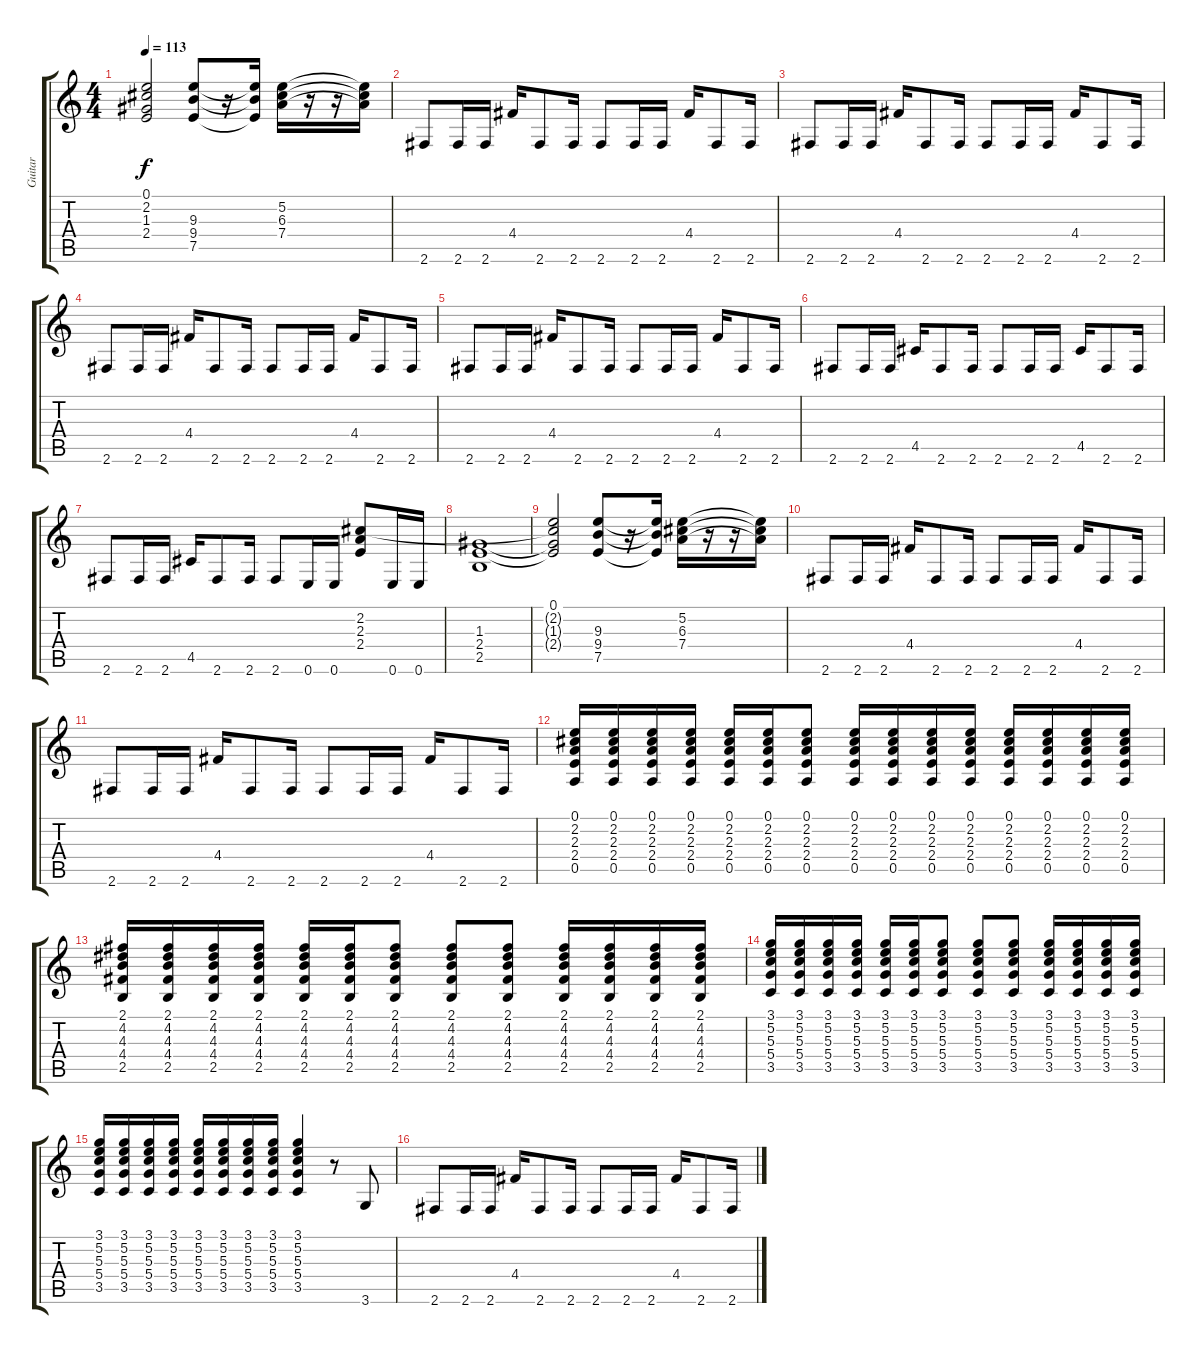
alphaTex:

\track ("Guitar" "Guitar") {instrument overdrivenguitar}
\staff {score tabs}
\tuning (E4 B3 G3 D3 A2 E2) {hide}
\ts (4 4)
\tempo 113
\clef g2
\ks c
(0.1 2.2{t} 1.3{t} 2.4{t}).2{dy f} (9.3 9.4 7.5).8 r.16 (9.3{t} 9.4{t} 7.5{t}).16 (5.2 6.3 7.4).16 r.16 r.16 (5.2{t} 6.3{t} 7.4{t}).16 |
2.6.8 2.6.16 2.6.16 4.4.16 2.6.8 2.6.16 2.6.8 2.6.16 2.6.16 4.4.16 2.6.8 2.6.16 |
2.6.8 2.6.16 2.6.16 4.4.16 2.6.8 2.6.16 2.6.8 2.6.16 2.6.16 4.4.16 2.6.8 2.6.16 |
2.6.8 2.6.16 2.6.16 4.4.16 2.6.8 2.6.16 2.6.8 2.6.16 2.6.16 4.4.16 2.6.8 2.6.16 |
2.6.8 2.6.16 2.6.16 4.4.16 2.6.8 2.6.16 2.6.8 2.6.16 2.6.16 4.4.16 2.6.8 2.6.16 |
2.6.8 2.6.16 2.6.16 4.5.16 2.6.8 2.6.16 2.6.8 2.6.16 2.6.16 4.5.16 2.6.8 2.6.16 |
2.6.8 2.6.16 2.6.16 4.5.16 2.6.8 2.6.16 2.6.8 0.6.16 0.6.16 (2.2 2.3 2.4).8 0.6.16 0.6.16 |
(1.3 2.4 2.5).1 |
(0.1 2.2{t} 1.3{t} 2.4{t}).2 (9.3 9.4 7.5).8 r.16 (9.3{t} 9.4{t} 7.5{t}).16 (5.2 6.3 7.4).16 r.16 r.16 (5.2{t} 6.3{t} 7.4{t}).16 |
2.6.8 2.6.16 2.6.16 4.4.16 2.6.8 2.6.16 2.6.8 2.6.16 2.6.16 4.4.16 2.6.8 2.6.16 |
2.6.8 2.6.16 2.6.16 4.4.16 2.6.8 2.6.16 2.6.8 2.6.16 2.6.16 4.4.16 2.6.8 2.6.16 |
(0.1 2.2 2.3 2.4 0.5).16 (0.1 2.2 2.3 2.4 0.5).16 (0.1 2.2 2.3 2.4 0.5).16 (0.1 2.2 2.3 2.4 0.5).16 (0.1 2.2 2.3 2.4 0.5).16 (0.1 2.2 2.3 2.4 0.5).16 (0.1 2.2 2.3 2.4 0.5).8 (0.1 2.2 2.3 2.4 0.5).16 (0.1 2.2 2.3 2.4 0.5).16 (0.1 2.2 2.3 2.4 0.5).16 (0.1 2.2 2.3 2.4 0.5).16 (0.1 2.2 2.3 2.4 0.5).16 (0.1 2.2 2.3 2.4 0.5).16 (0.1 2.2 2.3 2.4 0.5).16 (0.1 2.2 2.3 2.4 0.5).16 |
(2.1 4.2 4.3 4.4 2.5).16 (2.1 4.2 4.3 4.4 2.5).16 (2.1 4.2 4.3 4.4 2.5).16 (2.1 4.2 4.3 4.4 2.5).16 (2.1 4.2 4.3 4.4 2.5).16 (2.1 4.2 4.3 4.4 2.5).16 (2.1 4.2 4.3 4.4 2.5).8 (2.1 4.2 4.3 4.4 2.5).8 (2.1 4.2 4.3 4.4 2.5).8 (2.1 4.2 4.3 4.4 2.5).16 (2.1 4.2 4.3 4.4 2.5).16 (2.1 4.2 4.3 4.4 2.5).16 (2.1 4.2 4.3 4.4 2.5).16 |
(3.1 5.2 5.3 5.4 3.5).16 (3.1 5.2 5.3 5.4 3.5).16 (3.1 5.2 5.3 5.4 3.5).16 (3.1 5.2 5.3 5.4 3.5).16 (3.1 5.2 5.3 5.4 3.5).16 (3.1 5.2 5.3 5.4 3.5).16 (3.1 5.2 5.3 5.4 3.5).8 (3.1 5.2 5.3 5.4 3.5).8 (3.1 5.2 5.3 5.4 3.5).8 (3.1 5.2 5.3 5.4 3.5).16 (3.1 5.2 5.3 5.4 3.5).16 (3.1 5.2 5.3 5.4 3.5).16 (3.1 5.2 5.3 5.4 3.5).16 |
(3.1 5.2 5.3 5.4 3.5).16 (3.1 5.2 5.3 5.4 3.5).16 (3.1 5.2 5.3 5.4 3.5).16 (3.1 5.2 5.3 5.4 3.5).16 (3.1 5.2 5.3 5.4 3.5).16 (3.1 5.2 5.3 5.4 3.5).16 (3.1 5.2 5.3 5.4 3.5).16 (3.1 5.2 5.3 5.4 3.5).16 (3.1 5.2 5.3 5.4 3.5).4 r.8 3.6.8 |
2.6.8 2.6.16 2.6.16 4.4.16 2.6.8 2.6.16 2.6.8 2.6.16 2.6.16 4.4.16 2.6.8 2.6.16
